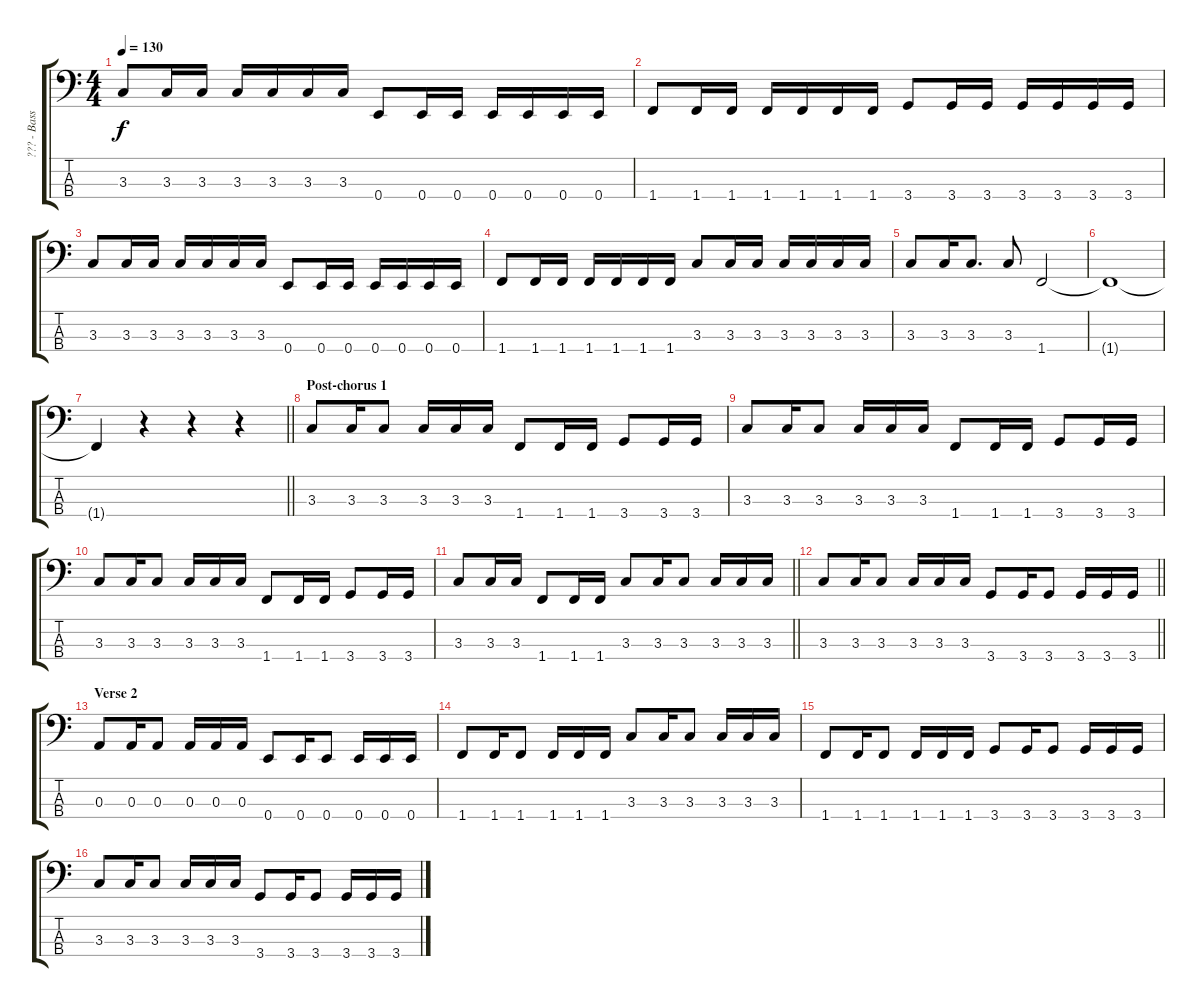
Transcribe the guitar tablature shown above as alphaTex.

\track ("??? - Bass" "??? - Bass") {instrument electricbasspick}
\staff {score tabs}
\tuning (G2 D2 A1 E1) {hide}
\ts (4 4)
\tempo 130
\clef f4
\ks c
3.3.8{dy f} 3.3.16 3.3.16 3.3.16 3.3.16 3.3.16 3.3.16 0.4.8 0.4.16 0.4.16 0.4.16 0.4.16 0.4.16 0.4.16 |
1.4.8 1.4.16 1.4.16 1.4.16 1.4.16 1.4.16 1.4.16 3.4.8 3.4.16 3.4.16 3.4.16 3.4.16 3.4.16 3.4.16 |
3.3.8 3.3.16 3.3.16 3.3.16 3.3.16 3.3.16 3.3.16 0.4.8 0.4.16 0.4.16 0.4.16 0.4.16 0.4.16 0.4.16 |
1.4.8 1.4.16 1.4.16 1.4.16 1.4.16 1.4.16 1.4.16 3.3.8 3.3.16 3.3.16 3.3.16 3.3.16 3.3.16 3.3.16 |
3.3.8 3.3.16 3.3.8{d} 3.3.8 1.4.2 |
1.4{t}.1 |
\barLineRight lightlight
1.4{t}.4 r.4 r.4 r.4 |
\section ("" "Post-chorus 1")
3.3.8 3.3.16 3.3.8 3.3.16 3.3.16 3.3.16 1.4.8 1.4.16 1.4.16 3.4.8 3.4.16 3.4.16 |
3.3.8 3.3.16 3.3.8 3.3.16 3.3.16 3.3.16 1.4.8 1.4.16 1.4.16 3.4.8 3.4.16 3.4.16 |
3.3.8 3.3.16 3.3.8 3.3.16 3.3.16 3.3.16 1.4.8 1.4.16 1.4.16 3.4.8 3.4.16 3.4.16 |
\barLineRight lightlight
3.3.8 3.3.16 3.3.16 1.4.8 1.4.16 1.4.16 3.3.8 3.3.16 3.3.8 3.3.16 3.3.16 3.3.16 |
\barLineRight lightlight
3.3.8 3.3.16 3.3.8 3.3.16 3.3.16 3.3.16 3.4.8 3.4.16 3.4.8 3.4.16 3.4.16 3.4.16 |
\section ("" "Verse 2")
0.3.8 0.3.16 0.3.8 0.3.16 0.3.16 0.3.16 0.4.8 0.4.16 0.4.8 0.4.16 0.4.16 0.4.16 |
1.4.8 1.4.16 1.4.8 1.4.16 1.4.16 1.4.16 3.3.8 3.3.16 3.3.8 3.3.16 3.3.16 3.3.16 |
1.4.8 1.4.16 1.4.8 1.4.16 1.4.16 1.4.16 3.4.8 3.4.16 3.4.8 3.4.16 3.4.16 3.4.16 |
3.3.8 3.3.16 3.3.8 3.3.16 3.3.16 3.3.16 3.4.8 3.4.16 3.4.8 3.4.16 3.4.16 3.4.16
